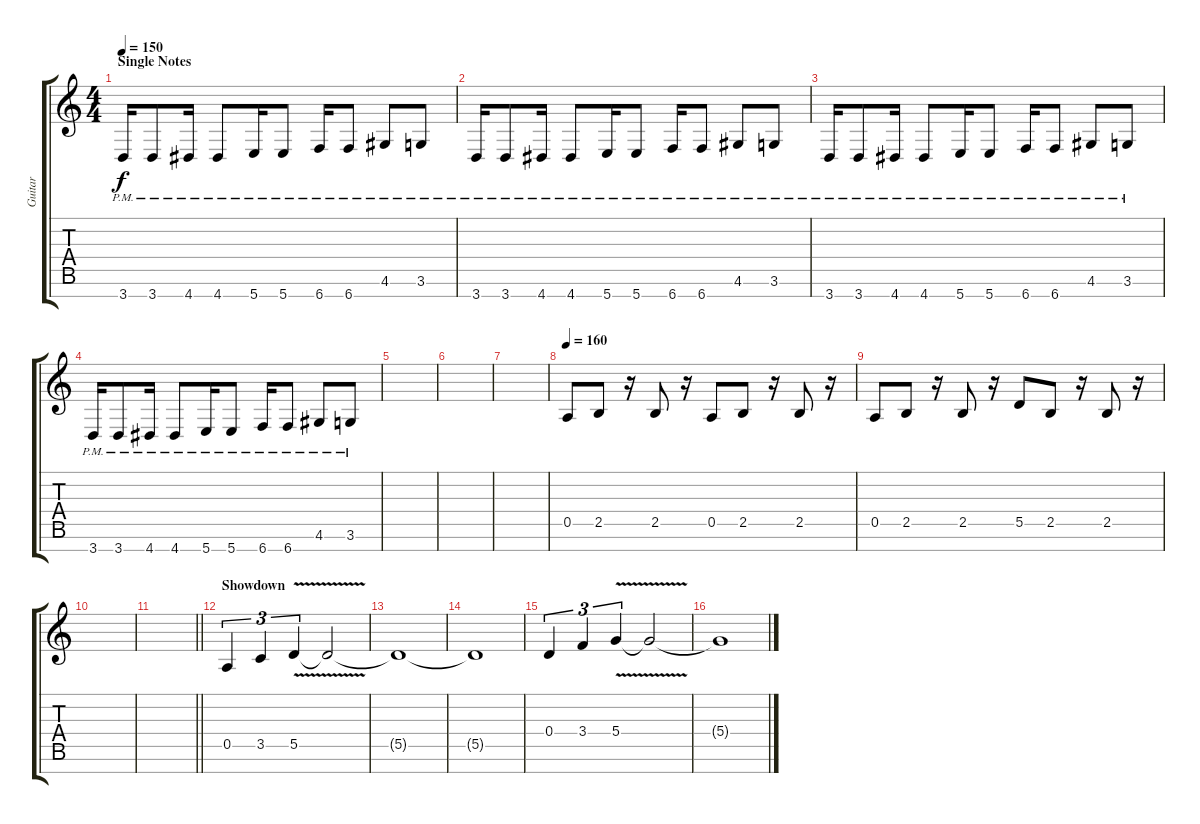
\track ("Guitar" "Guitar") {instrument distortionguitar}
\staff {score tabs}
\tuning (E4 B3 G3 D3 A2 E2 B1) {hide}
\ts (4 4)
\section ("" "Single Notes")
\tempo 150
\clef g2
\ks c
3.7{pm}.16{dy f} 3.7{pm}.8 4.7{pm}.16 4.7{pm}.8 5.7{pm}.16 5.7{pm}.8 6.7{pm}.16 6.7{pm}.8 4.6{pm}.8 3.6{pm}.8 |
3.7{pm}.16 3.7{pm}.8 4.7{pm}.16 4.7{pm}.8 5.7{pm}.16 5.7{pm}.8 6.7{pm}.16 6.7{pm}.8 4.6{pm}.8 3.6{pm}.8 |
3.7{pm}.16 3.7{pm}.8 4.7{pm}.16 4.7{pm}.8 5.7{pm}.16 5.7{pm}.8 6.7{pm}.16 6.7{pm}.8 4.6{pm}.8 3.6{pm}.8 |
3.7{pm}.16 3.7{pm}.8 4.7{pm}.16 4.7{pm}.8 5.7{pm}.16 5.7{pm}.8 6.7{pm}.16 6.7{pm}.8 4.6{pm}.8 3.6{pm}.8 |
|
|
|
\tempo 160
0.5.8 2.5.8 r.16 2.5.8 r.16 0.5.8 2.5.8 r.16 2.5.8 r.16 |
0.5.8 2.5.8 r.16 2.5.8 r.16 5.5.8 2.5.8 r.16 2.5.8 r.16 |
|
\barLineRight lightlight
|
\section ("" "Showdown")
0.5.4{tu (3 2) instrument electricguitarclean} 3.5.4{tu (3 2)} 5.5{v}.4{tu (3 2)} 5.5{t}.2 |
5.5{t}.1 |
5.5{t}.1 |
0.4.4{tu (3 2) instrument electricguitarclean} 3.4.4{tu (3 2)} 5.4{v}.4{tu (3 2)} 5.4{t}.2 |
5.4{t}.1
